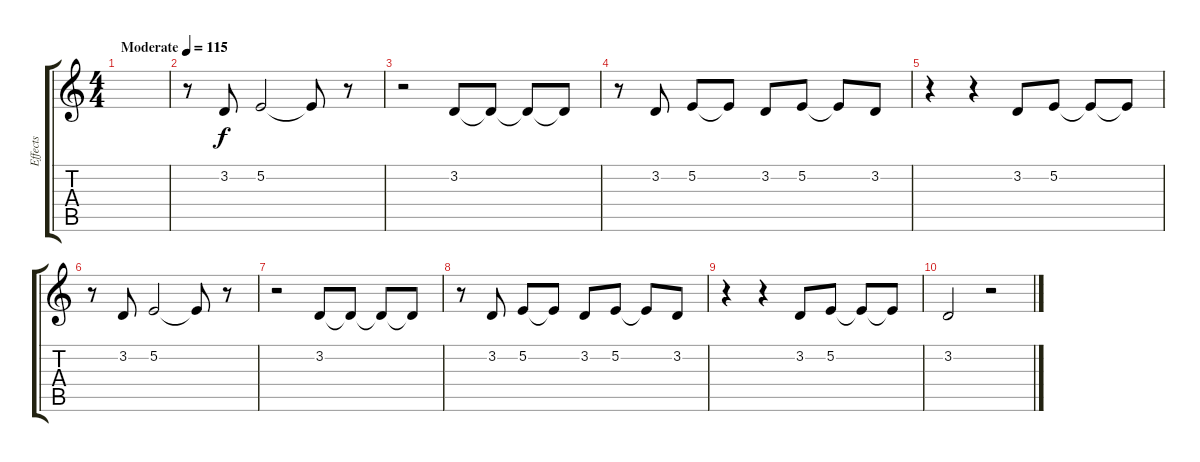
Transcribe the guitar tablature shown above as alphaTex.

\track ("Effects" "Effects") {instrument electricpiano2}
\staff {score tabs}
\tuning (E4 B3 G3 D3 A2 E2) {hide}
\ts (4 4)
\tempo (115 "Moderate")
\tempo 130
\tempo (115 "Moderate")
\clef g2
\ks c
|
\tempo 115
r.8 3.2.8 5.2.2 5.2{t}.8 r.8 |
r.2 3.2.8 3.2{t}.8 3.2{t}.8 3.2{t}.8 |
r.8 3.2.8 5.2.8 5.2{t}.8 3.2.8{volume 10} 5.2.8 5.2{t}.8 3.2.8{volume 10} |
r.4 r.4 3.2.8{volume 13} 5.2.8 5.2{t}.8 5.2{t}.8 |
r.8 3.2.8{volume 13} 5.2.2 5.2{t}.8 r.8 |
r.2 3.2.8 3.2{t}.8 3.2{t}.8 3.2{t}.8 |
r.8 3.2.8 5.2.8 5.2{t}.8 3.2.8{volume 10} 5.2.8 5.2{t}.8 3.2.8{volume 10} |
r.4 r.4 3.2.8{volume 13} 5.2.8 5.2{t}.8 5.2{t}.8 |
3.2.2 r.2
